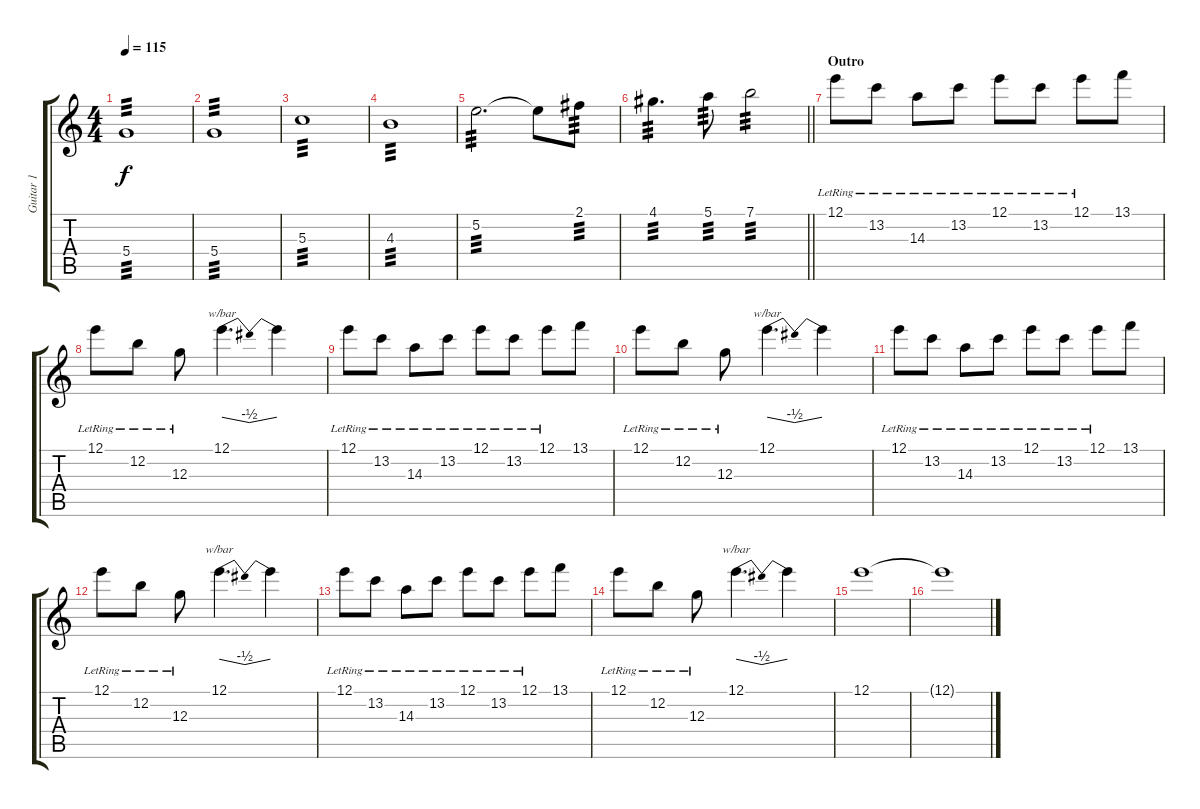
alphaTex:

\track ("Guitar 1" "Guitar 1") {instrument electricguitarjazz}
\staff {score tabs}
\tuning (E4 B3 G3 D3 A2 E2) {hide}
\ts (4 4)
\tempo 115
\clef g2
\ks c
5.4.1{tp 3 dy f} |
5.4.1{tp 3} |
5.3.1{tp 3} |
4.3.1{tp 3} |
5.2.2{d tp 3} 5.2{t}.8 2.1.8{tp 3} |
\barLineRight lightlight
4.1.4{d tp 3} 5.1.8{tp 3} 7.1.2{tp 3} |
\section ("" "Outro")
12.1{lr}.8{instrument electricguitarjazz} 13.2{lr}.8 14.3{lr}.8 13.2{lr}.8 12.1{lr}.8 13.2{lr}.8 12.1{lr}.8 13.1.8 |
12.1{lr}.8 12.2{lr}.8 12.3{lr}.8 12.1.4{d tbe (dip default 0 0 45 -2 60 0)} 12.1{t}.4 |
12.1{lr}.8 13.2{lr}.8 14.3{lr}.8 13.2{lr}.8 12.1{lr}.8 13.2{lr}.8 12.1{lr}.8 13.1.8 |
12.1{lr}.8 12.2{lr}.8 12.3{lr}.8 12.1.4{d tbe (dip default 0 0 45 -2 60 0)} 12.1{t}.4 |
12.1{lr}.8{instrument electricguitarjazz} 13.2{lr}.8 14.3{lr}.8 13.2{lr}.8 12.1{lr}.8 13.2{lr}.8 12.1{lr}.8 13.1.8 |
12.1{lr}.8 12.2{lr}.8 12.3{lr}.8 12.1.4{d tbe (dip default 0 0 45 -2 60 0)} 12.1{t}.4 |
12.1{lr}.8 13.2{lr}.8 14.3{lr}.8 13.2{lr}.8 12.1{lr}.8 13.2{lr}.8 12.1{lr}.8 13.1.8 |
12.1{lr}.8 12.2{lr}.8 12.3{lr}.8 12.1.4{d tbe (dip default 0 0 45 -2 60 0)} 12.1{t}.4 |
12.1.1 |
12.1{t}.1
